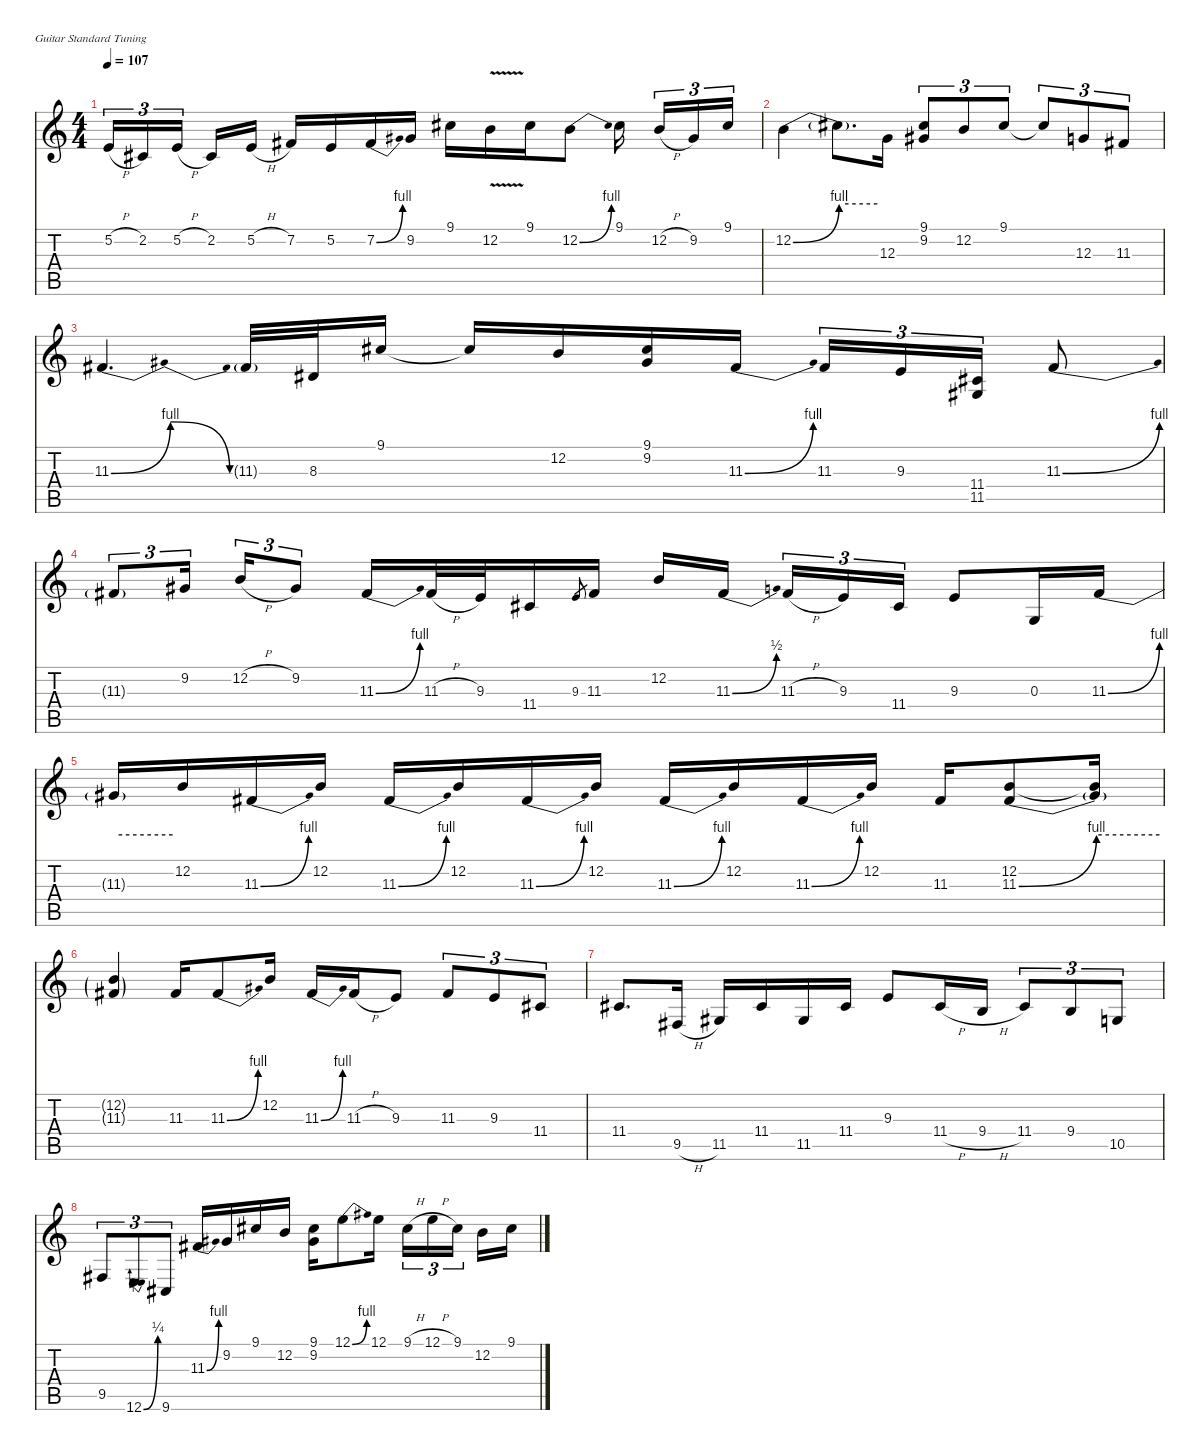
\defaultSystemsLayout 4
\hideDynamics
\bracketExtendMode nobrackets
\singleTrackTrackNamePolicy hidden
\multiTrackTrackNamePolicy hidden
\firstSystemTrackNameMode fullname
\firstSystemTrackNameOrientation horizontal
\otherSystemsTrackNameOrientation horizontal
\track ("Overdub" "chr.") {instrument voiceoohs}
\staff {score tabs}
\tuning (E4 B3 G3 D3 A2 E2)
\ts (4 4)
\tempo 107
\clef g2
\ks c
5.2{h}.16{tu (3 2) dy f beam Up} 2.2{acc #}.16{tu (3 2) beam Up} 5.2{h}.16{tu (3 2) beam Up} 2.2{acc #}.16{beam Up} 5.2{h}.16{beam Up} 7.2{acc #}.16{beam Up} 5.2.16{beam Up} 7.2{be (bend 0 0 30 4) acc #}.16{beam Up} 9.2{acc #}.16{beam Up} 9.1{acc #}.16{beam Down} 12.2{v}.16{beam Down} 9.1{acc #}.16{beam Down} 12.2{be (bend 0 0 30 4)}.8{beam Down} 9.1{acc #}.16{beam Down} 12.2{h}.16{tu (3 2) beam Up} 9.2{acc #}.16{tu (3 2) beam Up} 9.1{acc #}.16{tu (3 2) beam Up} |
12.2{be (bend 0 0 60 4)}.4{beam Down} 12.2{be (hold 0 4 60 4) t}.8{d beam Down} 12.3.16{beam Down} (9.1{acc #} 9.2{acc #}).8{tu (3 2) beam Up} 12.2.8{tu (3 2) beam Up} 9.1{acc #}.8{tu (3 2) beam Up} 9.1{t acc #}.8{tu (3 2) beam Up} 12.3.8{tu (3 2) beam Up} 11.3{acc #}.8{tu (3 2) beam Up} |
11.3{be (bendrelease 0 0 15 4 30 4 45 0) acc #}.4{d beam Up} 11.3{g acc #}.32{beam Up} 8.3{acc #}.32{beam Up} 9.1{acc #}.16{beam Up} 9.1{t acc #}.16{beam Up} 12.2.16{beam Up} (9.1{acc #} 9.2{acc #}).16{beam Up} 11.3{be (bend 0 0 30 4) acc #}.16{beam Up} 11.3{acc #}.16{tu (3 2) beam Up} 9.3.16{tu (3 2) beam Up} (11.4{acc #} 11.5{acc #}).16{tu (3 2) beam Up} 11.3{be (bend 0 0 30 4) acc #}.8{beam Up} |
11.3{g acc #}.8{tu (3 2) beam Up} 9.2{acc #}.16{tu (3 2) beam Up} 12.2{h}.16{tu (3 2) beam Up} 9.2{acc #}.8{tu (3 2) beam Up} 11.3{be (bend 0 0 30 4) acc #}.16{beam Up} 11.3{h acc #}.32{beam Up} 9.3.32{beam Up} 11.4{acc #}.16{beam Up} 9.3.8{gr dy mf beam Up} 11.3{acc #}.16{dy f beam Up} 12.2.16{beam Up} 11.3{be (bend 0 0 30 2) acc #}.16{beam Up} 11.3{h acc #}.16{tu (3 2) beam Up} 9.3.16{tu (3 2) beam Up} 11.4{acc #}.16{tu (3 2) beam Up} 9.3.8{beam Up} 0.3.16{beam Up} 11.3{be (bend 0 0 60 4) acc #}.16{beam Up} |
11.3{be (hold 0 4 60 4) t}.16{beam Up} 12.2.16{beam Up} 11.3{be (bend 0 0 30 4) acc #}.16{beam Up} 12.2.16{beam Up} 11.3{be (bend 0 0 30 4) acc #}.16{beam Up} 12.2.16{beam Up} 11.3{be (bend 0 0 30 4) acc #}.16{beam Up} 12.2.16{beam Up} 11.3{be (bend 0 0 30 4) acc #}.16{beam Up} 12.2.16{beam Up} 11.3{be (bend 0 0 30 4) acc #}.16{beam Up} 12.2.16{beam Up} 11.3{acc #}.16{beam Up} (12.2 11.3{be (bend 0 0 60 4) acc #}).8{beam Up} (12.2{t} 11.3{be (hold 0 4 60 4) t}).16{beam Up} |
(12.2{g} 11.3{g acc #}).4{beam Up} 11.3{acc #}.16{beam Up} 11.3{be (bend 0 0 30 4) acc #}.8{beam Up} 12.2.16{beam Up} 11.3{be (bend 0 0 30 4) acc #}.16{beam Up} 11.3{h acc #}.16{beam Up} 9.3.8{beam Up} 11.3{acc #}.8{tu (3 2) beam Up} 9.3.8{tu (3 2) beam Up} 11.4{acc #}.8{tu (3 2) beam Up} |
11.4{acc #}.8{d beam Up} 9.5{h acc #}.16{beam Up} 11.5{acc #}.16{beam Up} 11.4{acc #}.16{beam Up} 11.5{acc #}.16{beam Up} 11.4{acc #}.16{beam Up} 9.3.8{beam Up} 11.4{h acc #}.16{beam Up} 9.4{h}.16{beam Up} 11.4{acc #}.8{tu (3 2) beam Up} 9.4.8{tu (3 2) beam Up} 10.5.8{tu (3 2) beam Up} |
9.5{acc #}.8{tu (3 2) beam Up} 12.6{be (bend 0 0 30 1)}.8{tu (3 2) beam Up} 9.6{acc #}.8{tu (3 2) beam Up} 11.3{be (bend 0 0 30 4) acc #}.16{beam Up} 9.2{acc #}.16{beam Up} 9.1{acc #}.16{beam Up} 12.2.16{beam Up} (9.1{acc #} 9.2{acc #}).16{beam Down} 12.1{be (bend 0 0 30 4)}.8{beam Down} 12.1.16{beam Down} 9.1{h acc #}.16{tu (3 2) beam Down} 12.1{h}.16{tu (3 2) beam Down} 9.1{acc #}.16{tu (3 2) beam Down} 12.2.16{beam Down} 9.1{acc #}.16{beam Down}
